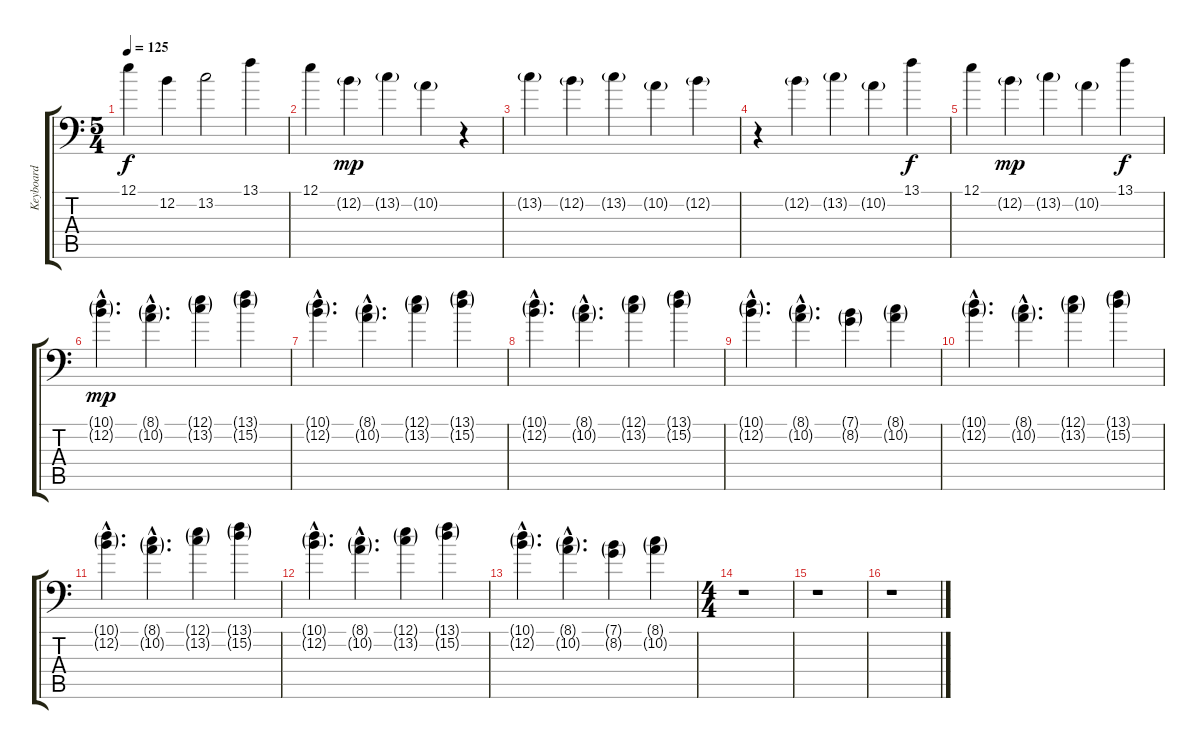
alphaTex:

\track ("Keyboard" "Keyboard") {instrument acousticgrandpiano}
\staff {score tabs}
\tuning (E4 B3 G3 D3 E2 E1) {hide}
\ts (5 4)
\tempo 125
\clef f4
\ks c
12.1.4{dy f} 12.2.4 13.2.2 13.1.4 |
12.1.4 12.2{g}.4{dy mp} 13.2{g}.4 10.2{g}.4 r.4 |
13.2{g}.4 12.2{g}.4 13.2{g}.4 10.2{g}.4 12.2{g}.4 |
r.4 12.2{g}.4 13.2{g}.4 10.2{g}.4 13.1.4{dy f} |
12.1.4 12.2{g}.4{dy mp} 13.2{g}.4 10.2{g}.4 13.1.4{dy f} |
(10.1{g hac} 12.2{g hac}).4{d dy mp} (8.1{g hac} 10.2{g hac}).4{d} (12.1{g} 13.2{g}).4 (13.1{g} 15.2{g}).4 |
(10.1{g hac} 12.2{g hac}).4{d} (8.1{g hac} 10.2{g hac}).4{d} (12.1{g} 13.2{g}).4 (13.1{g} 15.2{g}).4 |
(10.1{g hac} 12.2{g hac}).4{d} (8.1{g hac} 10.2{g hac}).4{d} (12.1{g} 13.2{g}).4 (13.1{g} 15.2{g}).4 |
(10.1{g hac} 12.2{g hac}).4{d} (8.1{g hac} 10.2{g hac}).4{d} (7.1{g} 8.2{g}).4 (8.1{g} 10.2{g}).4 |
(10.1{g hac} 12.2{g hac}).4{d} (8.1{g hac} 10.2{g hac}).4{d} (12.1{g} 13.2{g}).4 (13.1{g} 15.2{g}).4 |
(10.1{g hac} 12.2{g hac}).4{d} (8.1{g hac} 10.2{g hac}).4{d} (12.1{g} 13.2{g}).4 (13.1{g} 15.2{g}).4 |
(10.1{g hac} 12.2{g hac}).4{d} (8.1{g hac} 10.2{g hac}).4{d} (12.1{g} 13.2{g}).4 (13.1{g} 15.2{g}).4 |
(10.1{g hac} 12.2{g hac}).4{d} (8.1{g hac} 10.2{g hac}).4{d} (7.1{g} 8.2{g}).4 (8.1{g} 10.2{g}).4 |
\ts (4 4)
r.1 |
r.1 |
r.1
